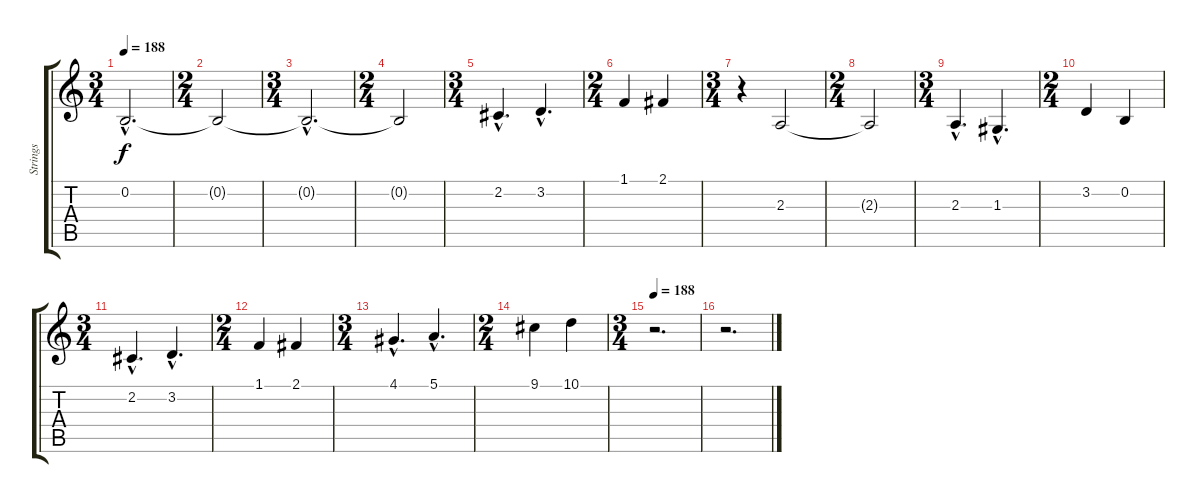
\track ("Strings" "Strings") {instrument stringensemble1}
\staff {score tabs}
\tuning (E4 B3 G3 D3 A2 E2) {hide}
\ts (3 4)
\tempo 188
\clef g2
\ks c
0.2{hac}.2{d dy f} |
\ts (2 4)
0.2{t}.2 |
\ts (3 4)
0.2{hac t}.2{d} |
\ts (2 4)
0.2{t}.2 |
\ts (3 4)
2.2{hac}.4{d} 3.2{hac}.4{d} |
\ts (2 4)
1.1.4 2.1.4 |
\ts (3 4)
r.4 2.3.2 |
\ts (2 4)
2.3{t}.2 |
\ts (3 4)
2.3{hac}.4{d} 1.3{hac}.4{d} |
\ts (2 4)
3.2.4 0.2.4 |
\ts (3 4)
2.2{hac}.4{d} 3.2{hac}.4{d} |
\ts (2 4)
1.1.4 2.1.4 |
\ts (3 4)
4.1{hac}.4{d} 5.1{hac}.4{d} |
\ts (2 4)
9.1.4 10.1.4 |
\ts (3 4)
\tempo 188
r.2{d} |
r.2{d}
